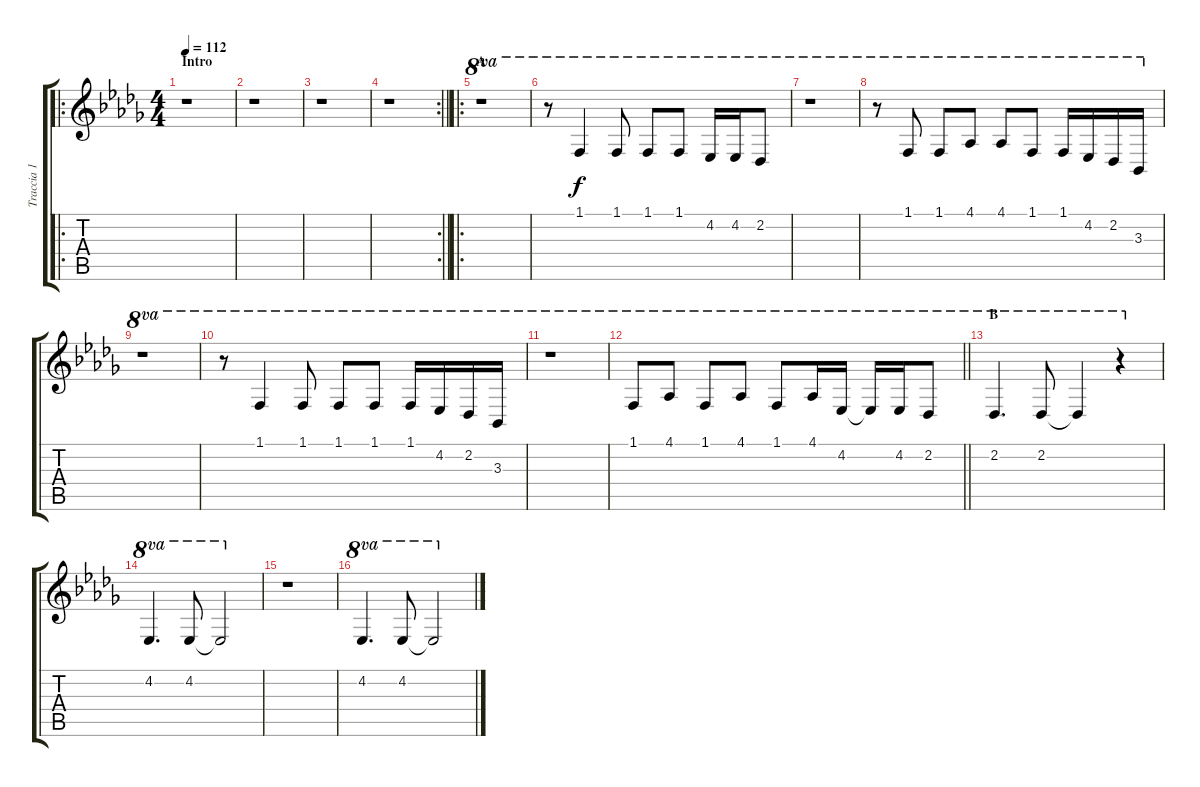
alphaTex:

\track ("Traccia 1" "Traccia 1") {instrument tenorsax}
\staff {score tabs}
\tuning (E4 B3 G3 D3 A2 E2) {hide}
\ro
\ts (4 4)
\section ("" "Intro")
\tempo 112
\clef g2
\ks db
r.1{dy f instrument tenorsax} |
r.1 |
r.1 |
\rc 2
\barLineRight lightlight
r.1 |
\ro
\section ("" "A")
r.1{ot 8va} |
r.8{ot 8va} 1.1.4{ot 8va} 1.1.8{ot 8va} 1.1.8{ot 8va} 1.1.8{ot 8va} 4.2.16{ot 8va} 4.2.16{ot 8va} 2.2.8{ot 8va} |
r.1{ot 8va} |
r.8{ot 8va} 1.1.8{ot 8va} 1.1.8{ot 8va} 4.1.8{ot 8va} 4.1.8{ot 8va} 1.1.8{ot 8va} 1.1.16{ot 8va} 4.2.16{ot 8va} 2.2.16{ot 8va} 3.3.16{ot 8va} |
r.1{ot 8va} |
r.8{ot 8va} 1.1.4{ot 8va} 1.1.8{ot 8va} 1.1.8{ot 8va} 1.1.8{ot 8va} 1.1.16{ot 8va} 4.2.16{ot 8va} 2.2.16{ot 8va} 3.3.16{ot 8va} |
r.1{ot 8va} |
\barLineRight lightlight
1.1.8{ot 8va} 4.1.8{ot 8va} 1.1.8{ot 8va} 4.1.8{ot 8va} 1.1.8{ot 8va} 4.1.16{ot 8va} 4.2.16{ot 8va} 4.2{t}.16{ot 8va} 4.2.16{ot 8va} 2.2.8{ot 8va} |
\section ("" "B")
2.2.4{d ot 8va} 2.2.8{ot 8va} 2.2{t}.4{ot 8va} r.4{ot 8va} |
4.2.4{d ot 8va} 4.2.8{ot 8va} 4.2{t}.2{ot 8va} |
r.1 |
4.2.4{d ot 8va} 4.2.8{ot 8va} 4.2{t}.2{ot 8va}
